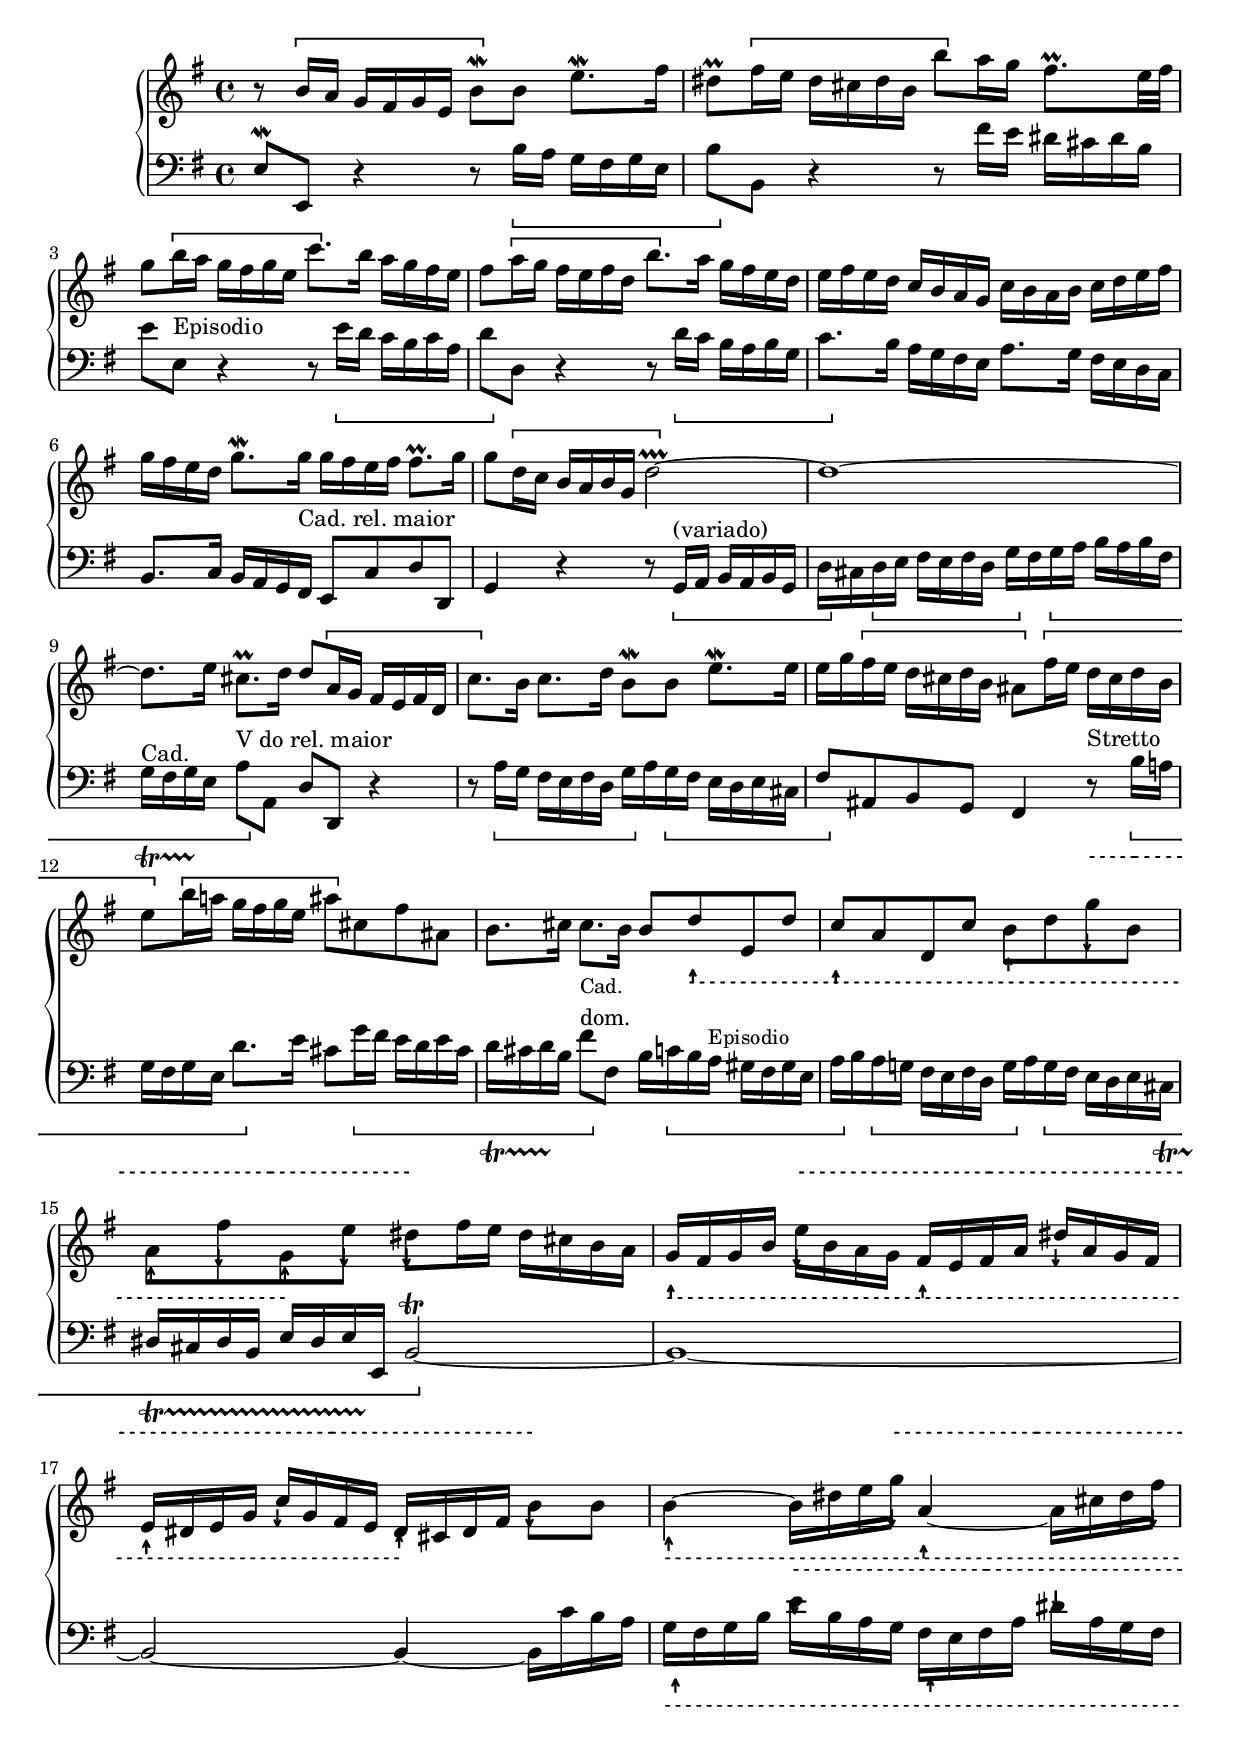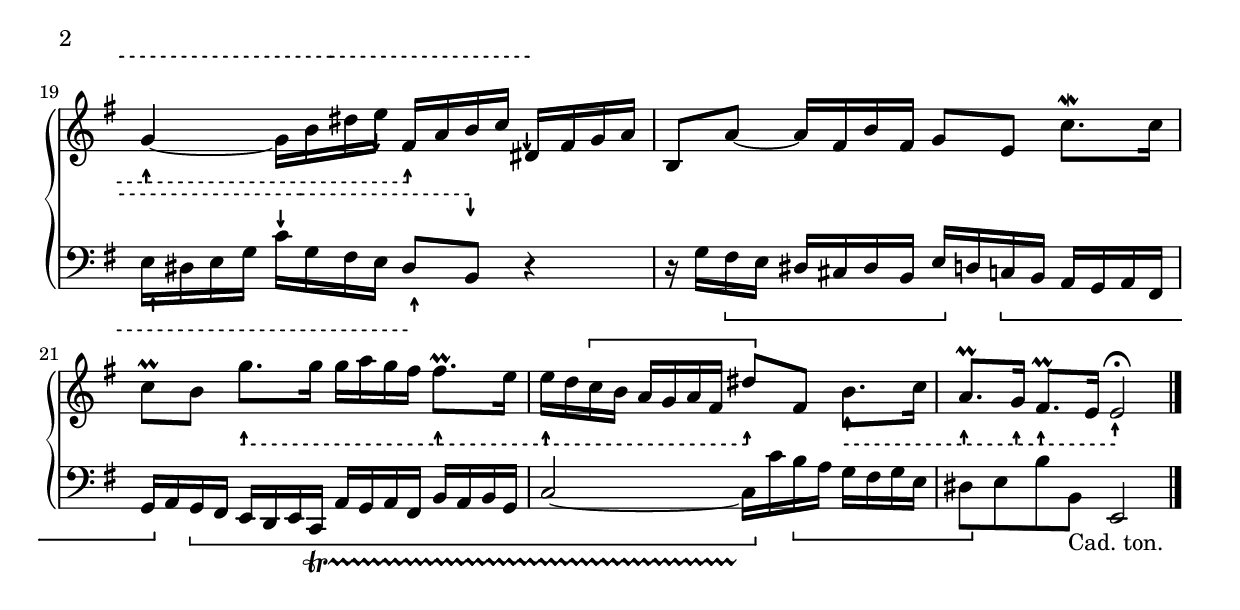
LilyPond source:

\version "2.10.10"

\paper{
%  paper-width = 2\cm
%  top-margin = 3\cm
%  bottom-margin = 3\cm
%  ragged-last-bottom = ##t
	between-system-padding = 1\cm
}

LigaGlobal = {
		\override LigatureBracket #'edge-height = #'(0 . 0)
		\override LigatureBracket #'staff-padding = #3.0
		\override LigatureBracket #'style = #'dashed-line
%		\override LigatureBracket #'thickness = #2 			% o padrão é 2 
		\override LigatureBracket #'dash-fraction = #0.3
		\override LigatureBracket  #'dash-period = #1
		\override LigatureBracket #'shorten-pair = #'(0.5 . 1.0)
		\override LigatureBracket #'bracket-flare = #'( 0 . 0 )
}

AnalysisLiga = {
		\override Staff.HorizontalBracket #'bracket-flare = #'( 0 . 0 )
		\override Staff.HorizontalBracket #'staff-padding = #3.0
		\override Staff.HorizontalBracket #'thickness = #1.6
		\override Staff.HorizontalBracket #'edge-height = #'(0.7 . 0.7)
}

AnalysisSpannerDown = {
	\override TextSpanner  #'staff-padding = #3.0
	\override TextSpanner  #'thickness = #1.6
	\override TextSpanner  #'edge-height = #'(0 . 0)
	\override TextSpanner  #'dash-fraction 	= #0.3
	\override TextSpanner  #'dash-period = #1
   \override TextSpanner  #'direction = #DOWN
}

%LigaDown = {
%		\override LigatureBracket #'direction = #DOWN
%}

bracketUp = {
       \override Staff.HorizontalBracket #'direction = #UP
}


%bracketRevert = {
%       \revert Staff.HorizontalBracket #'direction
%} 

%AnalysisSpannerUp = {
%	\override TextSpanner  #'edge-height = #'(1 . 1)
%	\override TextSpanner  #'thickness = #2
%	\override TextSpanner  #'dash-fraction = #0.9
%	\override TextSpanner  #'staff-padding = #3.0
%}

%AnalysisSpannerRevert = {
%	\revert TextSpanner  #'edge-height
%	\revert TextSpanner  #'thickness
%	\revert TextSpanner  #'dash-fraction
%	\revert TextSpanner  #'staff-padding
%}



TrillSpannerDown = {
		\override TrillSpanner  #'direction = #DOWN
		\override TrillSpanner  #'edge-text = #'("" . "")
		\override TrillSpanner  #'edge-height = #'(0 . 4)
		\override TrillSpanner  #'staff-padding = #3.3
}

%TrillSpannerRevert = {
%		 \revert TrillSpanner  #'direction
%}

UpArrow = \markup { \postscript #"
  0.2     setlinewidth
  0.5 0.8   moveto
  0.5 2   lineto
  0.2 1.4 lineto
  0.5 2   moveto
  0.8 1.4 lineto
  stroke
"}

DownArrow = \markup { \postscript #"
   0.2     setlinewidth
  -0.5 -1.4   moveto
  -0.5 -3   lineto
  -0.2 -2.4 lineto
  -0.5 -3   moveto
  -0.8 -2.4 lineto
  stroke
"}


voiceone =  \relative c'' {
  \set Staff.midiInstrument = "harpsichord"
  \key e \minor
  \time 4/4
\LigaGlobal
\bracketUp
\AnalysisLiga
\AnalysisSpannerDown

% \startGroup e \stopGroup para analise normal 
% \[ e \] para linha tracejada superior 
% \startTextSpan e \stopTextSpan para linha tracejada inferior 

% exemplo: c16 \startGroup b a g\stopGroup 		f\[ e d f 			g \startTextSpan a b c\stopTextSpan e g b d \]


% Measure 01
  r8 b16\startGroup [    a]  g[ fis g e]  b'8\stopGroup [\mordent  b]  e8.\mordent [ fis16]

% Measure 02
   dis8\prall [ fis16\startGroup e]  dis  [  cis dis b] b'8\stopGroup [    a16 g] fis8.[\prall e32 fis]

%\break 

% Measure 03
   g8[ b16_"Episodio"\startGroup  a]  g[ fis g e]  c'8.\stopGroup [  b16]  a[ g fis e]

% Measure 04
   fis8[ a16 \startGroup g]  fis[ e fis d]  b'8.[  \stopGroup  a16]  g[ fis e d] |

%\break 

% Measure 05
   e[ fis e d]  c[ b a g]  c[ b a b]  c[ d e fis] |

% Measure 06 
   g[ fis e d]  g8.[\mordent g16_"Cad. rel. maior"] g[ fis e fis]  fis8.[\prall g16] |

%\break 

% Measure 07
   g8[ d16 \startGroup c]  b[ a b g] d'2\prallprall  \stopGroup  ~ |

% Measure 08 
  d1 ~ |

%\break 

% Measure 09 
   d8.[ e16]  cis8.[\prall d16]  d8[ a16 \startGroup g]  fis[ e fis d] | % 09

% Measure 10
   c'8.[  \stopGroup  b16]  c8.[ d16]  b8[\mordent b]  e8.[\mordent e16] | % 10 

%\break 

% Measure 11
   e[ g fis \startGroup e]  d[ cis d b]  ais8[  \stopGroup  fis'16 \startGroup e]  d[ cis d b] | % 11

% Measure 12
   e8[  \stopGroup  b'16 \startGroup a!]  g[ fis g e]  ais8[  \stopGroup  cis, fis ais,] | % 12

%\break 

% Measure 13
   b8.[ cis16]  cis8.[ b16]  b8[ 
   \once \override TextScript #'extra-offset = #'(0 . -3.3) d_\UpArrow \startTextSpan e, d'] | % 13

% Measure 14
	\once \override TextScript #'extra-offset = #'(0 . -3.4) c_\UpArrow [ a d, c'] 
	\once \override TextScript #'extra-offset = #'(0 . -2.2) b_\UpArrow [ d  \[ g b,] | % 14

%\break 

% Measure 15
   \once \override TextScript #'extra-offset = #'(0 . -1.6) a_\UpArrow [ fis' 
   \once \override TextScript #'extra-offset = #'(0 . -1.6) g,_\UpArrow \stopTextSpan e']  dis[ \]    fis16 e]  dis[ cis b a] |

% Measure 16
   \once \override TextScript #'extra-offset = #'(0 . -3.3) g_\UpArrow\startTextSpan fis g b  \[ e  b a g
   \once \override TextScript #'extra-offset = #'(0 . -3.3) fis_\UpArrow [ e fis a]  dis[ a g fis] |

%\break 

% Measure 17
   \once \override TextScript #'extra-offset = #'(0 . -2.8) e_\UpArrow [ dis e g]  c[ g fis e]  
   \once \override TextScript #'extra-offset = #'(0 . -2.3) dis_\UpArrow \stopTextSpan [ cis dis fis]  b8 \]  b |

% Measure 18
  \once \override TextScript #'extra-offset = #'(0 . -2.5) b4_\UpArrow\startTextSpan ~ b16 [ dis e  \[g ]  
  \once \override TextScript #'extra-offset = #'(0 . -3.3) a,4_\UpArrow ~  a16[ cis dis fis] |

%\break 

% Measure 19
  \once \override TextScript #'extra-offset = #'(0 . -3.3) g,4_\UpArrow ~ g16 [ b dis e]  
  \once \override TextScript #'extra-offset = #'(0 . -3.3) fis,_\UpArrow \stopTextSpan [ a b c]  dis,\]  fis g a |

% Measure 20
   b,8[ a'] ~  a16[ fis b fis]  g8[ e]  c'8.[\mordent c16] |

%\break 


% Measure 21
   c8[\prall b] 
   \once \override TextScript #'extra-offset = #'(0 . -3.3) g'8._\UpArrow\startTextSpan [ g16 ]  g[ a g fis] 
   \once \override TextScript #'extra-offset = #'(0 . -3.3) fis8._\UpArrow [\prall e16] |

% Measure 22
  \once \override TextScript #'extra-offset = #'(0 . -3.3) e_\UpArrow [ d c \startGroup b]  a[ g a fis]  
  \once \override TextScript #'extra-offset = #'(0 . -3.3) dis'8_\UpArrow \stopTextSpan [  \stopGroup  fis,]  
  \once \override TextScript #'extra-offset = #'(0 . -1.9)	b8._\UpArrow \startTextSpan [ c16 ] |

% Measure 23
 \once \override TextScript #'extra-offset = #'(0 . -3.2) a8._\UpArrow \prall  
 \once \override TextScript #'extra-offset = #'(0 . -3.3) g16_\UpArrow  
 \once \override TextScript #'extra-offset = #'(0 . -3.3) fis8._\UpArrow \prall[ e16 ]  
 \once \override TextScript #'extra-offset = #'(0 . -2.5) e2_\UpArrow\stopTextSpan \fermata \bar "|."
}














voicetwo =  \relative c {
  \set Staff.midiInstrument = "harpsichord"
  \key e \minor
  \time 4/4
  \clef "bass"
	\LigaGlobal
	\AnalysisLiga
	\AnalysisSpannerDown
	\override TextSpanner  #'staff-padding = #4.0
	\TrillSpannerDown

% Measure 01 
    e8[ \mordent e,] r4 r8  b''16\startGroup   [ a]  g[ fis g e]

% Measure 02 
    b'8[  \stopGroup  b,] r4 r8   fis''16  [ e]  dis[ cis dis b ] 

% Measure 03 
    e8[   e,] r4 r8  e'16[ \startGroup d]  c[ b c a] 

% Measure 04 
   d8[  \stopGroup  d,] r4 r8  d'16[ \startGroup c]  b[ a b g] | % 4

% Measure 05 
   c8.[  \stopGroup  b16]  a[ g fis e]  a8.[ g16]  fis[ e d c] | % 5

% Measure 06 
   b8.[ c16]  b[ a g fis]  e8[ c' d d,] | % 6

% Measure 07 
  g4 r4 r8  g16^"(variado)"[ \startGroup a]  b[ a b g] | % 7
 
% Measure 08 
  d'[  \stopGroup  cis d \startGroup e]  fis[ e fis d]  g[  \stopGroup  fis g \startGroup a]  b[ a b fis] | % 8

% Measure 09 
   g^\markup {Cad.} \startTrillSpan fis g e\stopTrillSpan   a8^\markup {V do rel. maior}[  \stopGroup  a,]  d[ d,] r4 | % 9

% Measure 10 
  r8  a''16[ \startGroup g]  fis[ e fis d]  g[  \stopGroup  a g \startGroup fis]  e[ d e cis] | % 10

% Measure 11 
   fis8[  \stopGroup  ais, b g] fis4  r8^\markup {Stretto}  b'16[ \startGroup a!] | % 11

% Measure 12 
   g[ fis g e]  d'8.[  \stopGroup  e16]  cis8[  g'16 \startGroup fis]  e d e cis | % 12

% Measure 13 
    d  \startTrillSpan cis d b \stopTrillSpan  fis'8^\markup { \column {\smaller Cad. dom.}} \stopGroup  fis,  b16[ c \startGroup b  a^\markup {\smaller Episodio}]  gis[ fis gis e] | % 13

% Measure 14 
   a[  \stopGroup  b a \startGroup g!]  fis[ e fis d]  g[  \stopGroup  a g \startGroup fis]  e d e cis \startTrillSpan | % 14

% Measure 15 
	dis     [ cis  dis^\markup { } b]  e dis e e, \stopTrillSpan  b'2\trill \stopGroup ~ | % 15

% Measure 16 
     \once \override TextScript #'extra-offset = #'(0 . 10) b1^\markup { "" } ~ |

% Measure 17 
   b2^\markup { } ~ b4 ~  b16[ c' b a] | % 17

% Measure 18 
  g  \startTextSpan  fis g b \[ 
  \once \override TextScript #'extra-offset = #'(1 . 3.3) e^\DownArrow  b a g  fis e fis a 
  \once \override TextScript #'extra-offset = #'(1 . 3.9) dis^\DownArrow  a g fis |

% Measure 19 
   e^\markup { } [ dis e g] 
   \once \override TextScript #'extra-offset = #'(1 . 4.4) c^\DownArrow [ g fis e]  dis8  \stopTextSpan  
   \once \override TextScript #'extra-offset = #'(1 . 5.5) b^\DownArrow \] r4 |

% Measure 20 
  r16  g'[ fis \startGroup e]  dis[ cis dis b]  e[  \stopGroup  d c \startGroup b]  a[ g a fis] |

% Measure 21 
   g \stopGroup  a  g \startGroup fis e d e c \startTrillSpan  a' g a fis  b a b g |

% Measure 22 
  c2  ~  c16 \stopTrillSpan \stopGroup   c' b \startGroup a  g fis g e |

% Measure 23 
 dis8 \stopGroup e b' b,_\markup {Cad. ton.} e,2 \bar "|."
}



SetaCima = \lyricmode {	\override VerticalAxisGroup #'minimum-Y-extent = #'(0 . -6.0)
      \skip1 \skip1 \skip1 \skip1 \skip1 \skip1 \skip1 \skip1 \skip1 \skip1 % Measure 01 
      \skip1 \skip1 \skip1 \skip1 \skip1 \skip1 \skip1 \skip1 \skip1 \skip1 \skip1 \skip1 
      \skip1 \skip1 \skip1 \skip1 \skip1 \skip1 \skip1 \skip1 \skip1 \skip1 \skip1 \skip1 
      \skip1 \skip1 \skip1 \skip1 \skip1 \skip1 \skip1 \skip1 \skip1 \skip1 \skip1 \skip1 
      \skip1 \skip1 \skip1 \skip1 \skip1 \skip1 \skip1 \skip1 \skip1 \skip1 \skip1 \skip1 
      \skip1 \skip1 \skip1 \skip1 \skip1 \skip1 \skip1 \skip1 \skip1 \skip1 \skip1 \skip1 
      \skip1 \skip1 \skip1 \skip1 \skip1 \skip1 \skip1 \skip1 \skip1 \skip1 \skip1 \skip1 
      \skip1 \skip1 \skip1 \skip1 \skip1 \skip1 \skip1 \skip1 \skip1 \skip1 \skip1 \skip1 
      \skip1 \skip1 \skip1 \skip1 \skip1 \skip1 \skip1 \skip1 \skip1 \skip1 \skip1 \skip1 
      \skip1 \skip1 \skip1 \skip1 \skip1 \skip1 \skip1 \skip1 \skip1 \skip1 \skip1 \skip1 
      \skip1 \skip1 \skip1 \skip1 \skip1 \skip1 \skip1 \skip1 \skip1 \skip1 \skip1 \skip1 
      \skip1 \skip1 \skip1 \skip1 \skip1 \skip1 \skip1 
      \skip1 \skip1 \skip1 \skip1 \skip1 \skip1 \DownArrow \skip1
      \skip1 \DownArrow \skip1 \DownArrow \DownArrow
		\skip1 \skip1 \skip1 \skip1 \skip1 \skip1 \skip1 \skip1 \skip1 \skip1
		\DownArrow \skip1 \skip1 \skip1 \skip1 \skip1 \skip1 \skip1
		\DownArrow \skip1 \skip1 \skip1 \skip1 \skip1 \skip1 \skip1 
		\DownArrow \skip1 \skip1 \skip1 \skip1 \skip1 \skip1 \skip1 
		\DownArrow \skip1 \skip1 \skip1 \skip1
		\DownArrow \skip1 \skip1 \skip1
		\DownArrow \skip1 \skip1 \skip1
		\DownArrow \skip1 \skip1 \skip1 \skip1
		\DownArrow
     }

SetaBaixo = \lyricmode {	\override VerticalAxisGroup #'minimum-Y-extent = #'(0 . 0.6)
      \skip1 \skip1 \skip1 \skip1 \skip1 \skip1 \skip1 \skip1 % Measure 01 
      \skip1 \skip1 \skip1 \skip1 
      \skip1 \skip1 \skip1 \skip1 \skip1 \skip1 \skip1 \skip1 \skip1 \skip1 \skip1 \skip1 
      \skip1 \skip1 \skip1 \skip1 \skip1 \skip1 \skip1 \skip1 \skip1 \skip1 \skip1 \skip1 
      \skip1 \skip1 \skip1 \skip1 \skip1 \skip1 \skip1 \skip1 \skip1 \skip1 \skip1 \skip1 
      \skip1 \skip1 \skip1 \skip1 \skip1 \skip1 \skip1 \skip1 \skip1 \skip1 \skip1 \skip1 
      \skip1 \skip1 \skip1 \skip1 \skip1 \skip1 \skip1 \skip1 \skip1 \skip1 \skip1 \skip1 
      \skip1 \skip1 \skip1 \skip1 \skip1 \skip1 \skip1 \skip1 \skip1 \skip1 \skip1 \skip1 
      \skip1 \skip1 \skip1 \skip1 \skip1 \skip1 \skip1 \skip1 \skip1 \skip1 \skip1 \skip1 
      \skip1 \skip1 \skip1 \skip1 \skip1 \skip1 \skip1 \skip1 \skip1 \skip1 \skip1 \skip1 
      \skip1 \skip1 \skip1 \skip1 \skip1 \skip1 \skip1 \skip1 \skip1 \skip1 \skip1 \skip1 
      \skip1 \skip1 \skip1 \skip1 \skip1 \skip1 \skip1 \skip1 \skip1 \skip1 \skip1 \skip1 
      \skip1 \skip1 \skip1 \skip1 \skip1 \skip1 \skip1 \skip1 \skip1 \skip1 \skip1 \skip1 
      \skip1 \skip1 \skip1 \skip1 \skip1 \skip1 \skip1 \skip1 \skip1 \skip1 \skip1 \skip1 
      \skip1 \skip1 \skip1 \skip1 \skip1 
		\UpArrow \skip1 \skip1 \skip1 \skip1 \skip1 \skip1 \skip1
		\UpArrow \skip1 \skip1 \skip1 \skip1 \skip1 \skip1 \skip1
		\UpArrow \skip1 \skip1 \skip1 \skip1 \skip1 \skip1 \skip1
		\UpArrow \skip1 \skip1 \skip1 \skip1 \skip1 \skip1 \skip1
	     }



\score {
       \new ChoirStaff <<
       \set ChoirStaff.systemStartDelimiter = #'SystemStartBrace
				<<
					\new Lyrics = sopranos { s1 }
					\new Staff = women << \new Voice = "sopranos" { \voiceone }	>>
         	>>
         	<<
					\new Staff = men << \new Voice = "bass" { \voicetwo }	>>
					\new Lyrics = bass { s1 }
				>>
         \context Lyrics = sopranos \lyricsto sopranos \SetaCima
         \context Lyrics = bass \lyricsto bass \SetaBaixo
       >>
	\layout{
		\context {
			\Voice
			\consists "Horizontal_bracket_engraver"
		}
	}
	\midi {
		\context {
			\Score
      	tempoWholesPerMinute = #(ly:make-moment 90 4)
		}
	}
}



